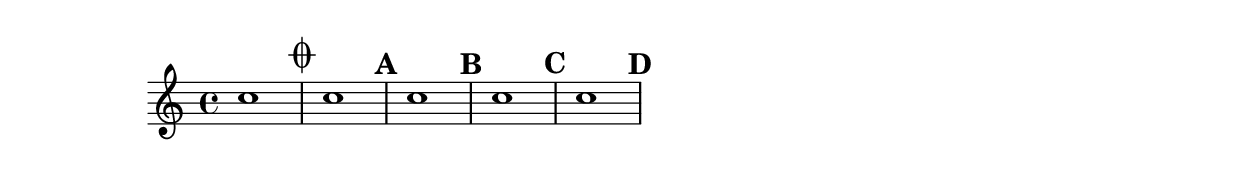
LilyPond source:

\version "2.10.12"

\header { texidoc = "
Marks can be printed as numbers.  By setting @code{markFormatter} we may
choose a different style of mark printing.  Also, marks can be specified
manually, with a markup argument.
" }

\paper {
  ragged-right = ##t
 }

\relative c''{
  \set Score.markFormatter = #format-mark-numbers 
  c1 | \mark \markup { \musicglyph #"scripts.coda" }
  c1 | \mark \default
  c1 | \mark \default
  \set Score.markFormatter
    = #(lambda (mark  context)
        (make-box-markup (format-mark-numbers mark context)))
  c1 | \mark \default
  \set Score.markFormatter
    = #(lambda (mark  context)
        (make-circle-markup (format-mark-numbers mark context)))
  c1 | \mark \default
}
